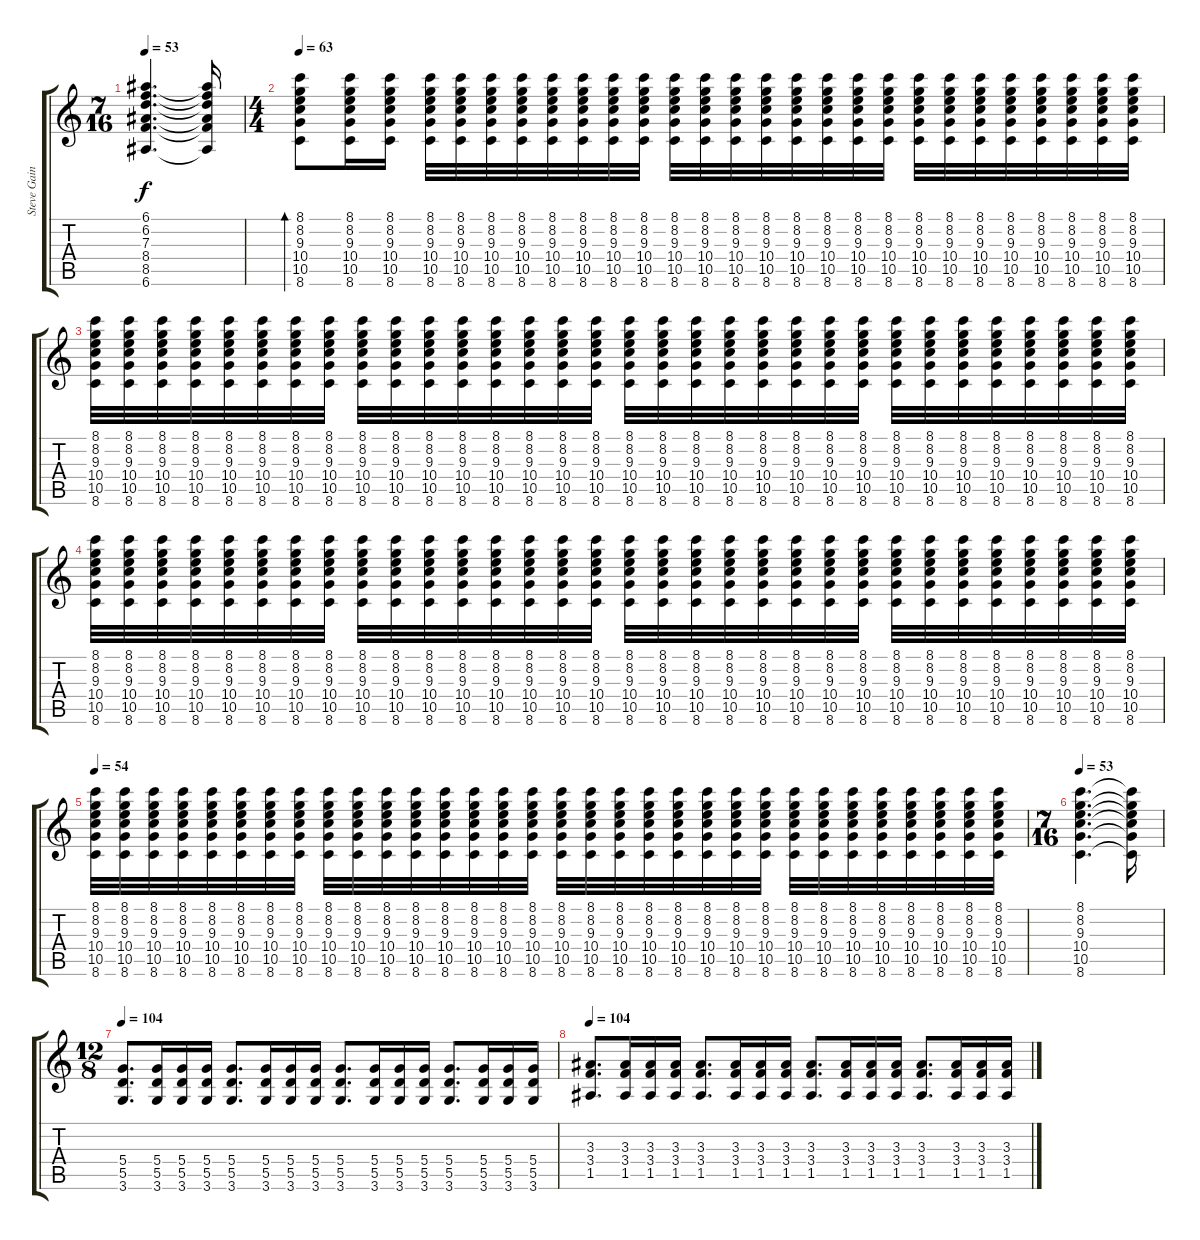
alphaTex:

\track ("Steve Gaines (solo guitar)" "Steve Gain") {instrument distortionguitar}
\staff {score tabs}
\tuning (E4 B3 G3 D3 A2 E2) {hide}
\ts (7 16)
\tempo 53
\clef g2
\ks c
(6.1 6.2 7.3 8.4 8.5 6.6).4{d dy f} (6.1{t} 6.2{t} 7.3{t} 8.4{t} 8.5{t} 6.6{t}).16 |
\ts (4 4)
\tempo 63
(8.1 8.2 9.3 10.4 10.5 8.6).8{bd 60} (8.1 8.2 9.3 10.4 10.5 8.6).16 (8.1 8.2 9.3 10.4 10.5 8.6).16 (8.1 8.2 9.3 10.4 10.5 8.6).32 (8.1 8.2 9.3 10.4 10.5 8.6).32 (8.1 8.2 9.3 10.4 10.5 8.6).32 (8.1 8.2 9.3 10.4 10.5 8.6).32 (8.1 8.2 9.3 10.4 10.5 8.6).32 (8.1 8.2 9.3 10.4 10.5 8.6).32 (8.1 8.2 9.3 10.4 10.5 8.6).32 (8.1 8.2 9.3 10.4 10.5 8.6).32 (8.1 8.2 9.3 10.4 10.5 8.6).32 (8.1 8.2 9.3 10.4 10.5 8.6).32 (8.1 8.2 9.3 10.4 10.5 8.6).32 (8.1 8.2 9.3 10.4 10.5 8.6).32 (8.1 8.2 9.3 10.4 10.5 8.6).32 (8.1 8.2 9.3 10.4 10.5 8.6).32 (8.1 8.2 9.3 10.4 10.5 8.6).32 (8.1 8.2 9.3 10.4 10.5 8.6).32 (8.1 8.2 9.3 10.4 10.5 8.6).32 (8.1 8.2 9.3 10.4 10.5 8.6).32 (8.1 8.2 9.3 10.4 10.5 8.6).32 (8.1 8.2 9.3 10.4 10.5 8.6).32 (8.1 8.2 9.3 10.4 10.5 8.6).32 (8.1 8.2 9.3 10.4 10.5 8.6).32 (8.1 8.2 9.3 10.4 10.5 8.6).32 (8.1 8.2 9.3 10.4 10.5 8.6).32 |
(8.1 8.2 9.3 10.4 10.5 8.6).32 (8.1 8.2 9.3 10.4 10.5 8.6).32 (8.1 8.2 9.3 10.4 10.5 8.6).32 (8.1 8.2 9.3 10.4 10.5 8.6).32 (8.1 8.2 9.3 10.4 10.5 8.6).32 (8.1 8.2 9.3 10.4 10.5 8.6).32 (8.1 8.2 9.3 10.4 10.5 8.6).32 (8.1 8.2 9.3 10.4 10.5 8.6).32 (8.1 8.2 9.3 10.4 10.5 8.6).32 (8.1 8.2 9.3 10.4 10.5 8.6).32 (8.1 8.2 9.3 10.4 10.5 8.6).32 (8.1 8.2 9.3 10.4 10.5 8.6).32 (8.1 8.2 9.3 10.4 10.5 8.6).32 (8.1 8.2 9.3 10.4 10.5 8.6).32 (8.1 8.2 9.3 10.4 10.5 8.6).32 (8.1 8.2 9.3 10.4 10.5 8.6).32 (8.1 8.2 9.3 10.4 10.5 8.6).32 (8.1 8.2 9.3 10.4 10.5 8.6).32 (8.1 8.2 9.3 10.4 10.5 8.6).32 (8.1 8.2 9.3 10.4 10.5 8.6).32 (8.1 8.2 9.3 10.4 10.5 8.6).32 (8.1 8.2 9.3 10.4 10.5 8.6).32 (8.1 8.2 9.3 10.4 10.5 8.6).32 (8.1 8.2 9.3 10.4 10.5 8.6).32 (8.1 8.2 9.3 10.4 10.5 8.6).32 (8.1 8.2 9.3 10.4 10.5 8.6).32 (8.1 8.2 9.3 10.4 10.5 8.6).32 (8.1 8.2 9.3 10.4 10.5 8.6).32 (8.1 8.2 9.3 10.4 10.5 8.6).32 (8.1 8.2 9.3 10.4 10.5 8.6).32 (8.1 8.2 9.3 10.4 10.5 8.6).32 (8.1 8.2 9.3 10.4 10.5 8.6).32 |
(8.1 8.2 9.3 10.4 10.5 8.6).32 (8.1 8.2 9.3 10.4 10.5 8.6).32 (8.1 8.2 9.3 10.4 10.5 8.6).32 (8.1 8.2 9.3 10.4 10.5 8.6).32 (8.1 8.2 9.3 10.4 10.5 8.6).32 (8.1 8.2 9.3 10.4 10.5 8.6).32 (8.1 8.2 9.3 10.4 10.5 8.6).32 (8.1 8.2 9.3 10.4 10.5 8.6).32 (8.1 8.2 9.3 10.4 10.5 8.6).32 (8.1 8.2 9.3 10.4 10.5 8.6).32 (8.1 8.2 9.3 10.4 10.5 8.6).32 (8.1 8.2 9.3 10.4 10.5 8.6).32 (8.1 8.2 9.3 10.4 10.5 8.6).32 (8.1 8.2 9.3 10.4 10.5 8.6).32 (8.1 8.2 9.3 10.4 10.5 8.6).32 (8.1 8.2 9.3 10.4 10.5 8.6).32 (8.1 8.2 9.3 10.4 10.5 8.6).32 (8.1 8.2 9.3 10.4 10.5 8.6).32 (8.1 8.2 9.3 10.4 10.5 8.6).32 (8.1 8.2 9.3 10.4 10.5 8.6).32 (8.1 8.2 9.3 10.4 10.5 8.6).32 (8.1 8.2 9.3 10.4 10.5 8.6).32 (8.1 8.2 9.3 10.4 10.5 8.6).32 (8.1 8.2 9.3 10.4 10.5 8.6).32 (8.1 8.2 9.3 10.4 10.5 8.6).32 (8.1 8.2 9.3 10.4 10.5 8.6).32 (8.1 8.2 9.3 10.4 10.5 8.6).32 (8.1 8.2 9.3 10.4 10.5 8.6).32 (8.1 8.2 9.3 10.4 10.5 8.6).32 (8.1 8.2 9.3 10.4 10.5 8.6).32 (8.1 8.2 9.3 10.4 10.5 8.6).32 (8.1 8.2 9.3 10.4 10.5 8.6).32 |
\tempo 54
(8.1 8.2 9.3 10.4 10.5 8.6).32 (8.1 8.2 9.3 10.4 10.5 8.6).32 (8.1 8.2 9.3 10.4 10.5 8.6).32 (8.1 8.2 9.3 10.4 10.5 8.6).32 (8.1 8.2 9.3 10.4 10.5 8.6).32 (8.1 8.2 9.3 10.4 10.5 8.6).32 (8.1 8.2 9.3 10.4 10.5 8.6).32 (8.1 8.2 9.3 10.4 10.5 8.6).32 (8.1 8.2 9.3 10.4 10.5 8.6).32 (8.1 8.2 9.3 10.4 10.5 8.6).32 (8.1 8.2 9.3 10.4 10.5 8.6).32 (8.1 8.2 9.3 10.4 10.5 8.6).32 (8.1 8.2 9.3 10.4 10.5 8.6).32 (8.1 8.2 9.3 10.4 10.5 8.6).32 (8.1 8.2 9.3 10.4 10.5 8.6).32 (8.1 8.2 9.3 10.4 10.5 8.6).32 (8.1 8.2 9.3 10.4 10.5 8.6).32 (8.1 8.2 9.3 10.4 10.5 8.6).32 (8.1 8.2 9.3 10.4 10.5 8.6).32 (8.1 8.2 9.3 10.4 10.5 8.6).32 (8.1 8.2 9.3 10.4 10.5 8.6).32 (8.1 8.2 9.3 10.4 10.5 8.6).32 (8.1 8.2 9.3 10.4 10.5 8.6).32 (8.1 8.2 9.3 10.4 10.5 8.6).32 (8.1 8.2 9.3 10.4 10.5 8.6).32 (8.1 8.2 9.3 10.4 10.5 8.6).32 (8.1 8.2 9.3 10.4 10.5 8.6).32 (8.1 8.2 9.3 10.4 10.5 8.6).32 (8.1 8.2 9.3 10.4 10.5 8.6).32 (8.1 8.2 9.3 10.4 10.5 8.6).32 (8.1 8.2 9.3 10.4 10.5 8.6).32 (8.1 8.2 9.3 10.4 10.5 8.6).32 |
\ts (7 16)
\tempo 53
(8.1 8.2 9.3 10.4 10.5 8.6).4{d} (8.1{t} 8.2{t} 9.3{t} 10.4{t} 10.5{t} 8.6{t}).16 |
\ts (12 8)
\tempo 104
(5.4 5.5 3.6).8{d} (5.4 5.5 3.6).16 (5.4 5.5 3.6).16 (5.4 5.5 3.6).16 (5.4 5.5 3.6).8{d} (5.4 5.5 3.6).16 (5.4 5.5 3.6).16 (5.4 5.5 3.6).16 (5.4 5.5 3.6).8{d} (5.4 5.5 3.6).16 (5.4 5.5 3.6).16 (5.4 5.5 3.6).16 (5.4 5.5 3.6).8{d} (5.4 5.5 3.6).16 (5.4 5.5 3.6).16 (5.4 5.5 3.6).16 |
\tempo 104
(3.3 3.4 1.5).8{d} (3.3 3.4 1.5).16 (3.3 3.4 1.5).16 (3.3 3.4 1.5).16 (3.3 3.4 1.5).8{d} (3.3 3.4 1.5).16 (3.3 3.4 1.5).16 (3.3 3.4 1.5).16 (3.3 3.4 1.5).8{d} (3.3 3.4 1.5).16 (3.3 3.4 1.5).16 (3.3 3.4 1.5).16 (3.3 3.4 1.5).8{d} (3.3 3.4 1.5).16 (3.3 3.4 1.5).16 (3.3 3.4 1.5).16
